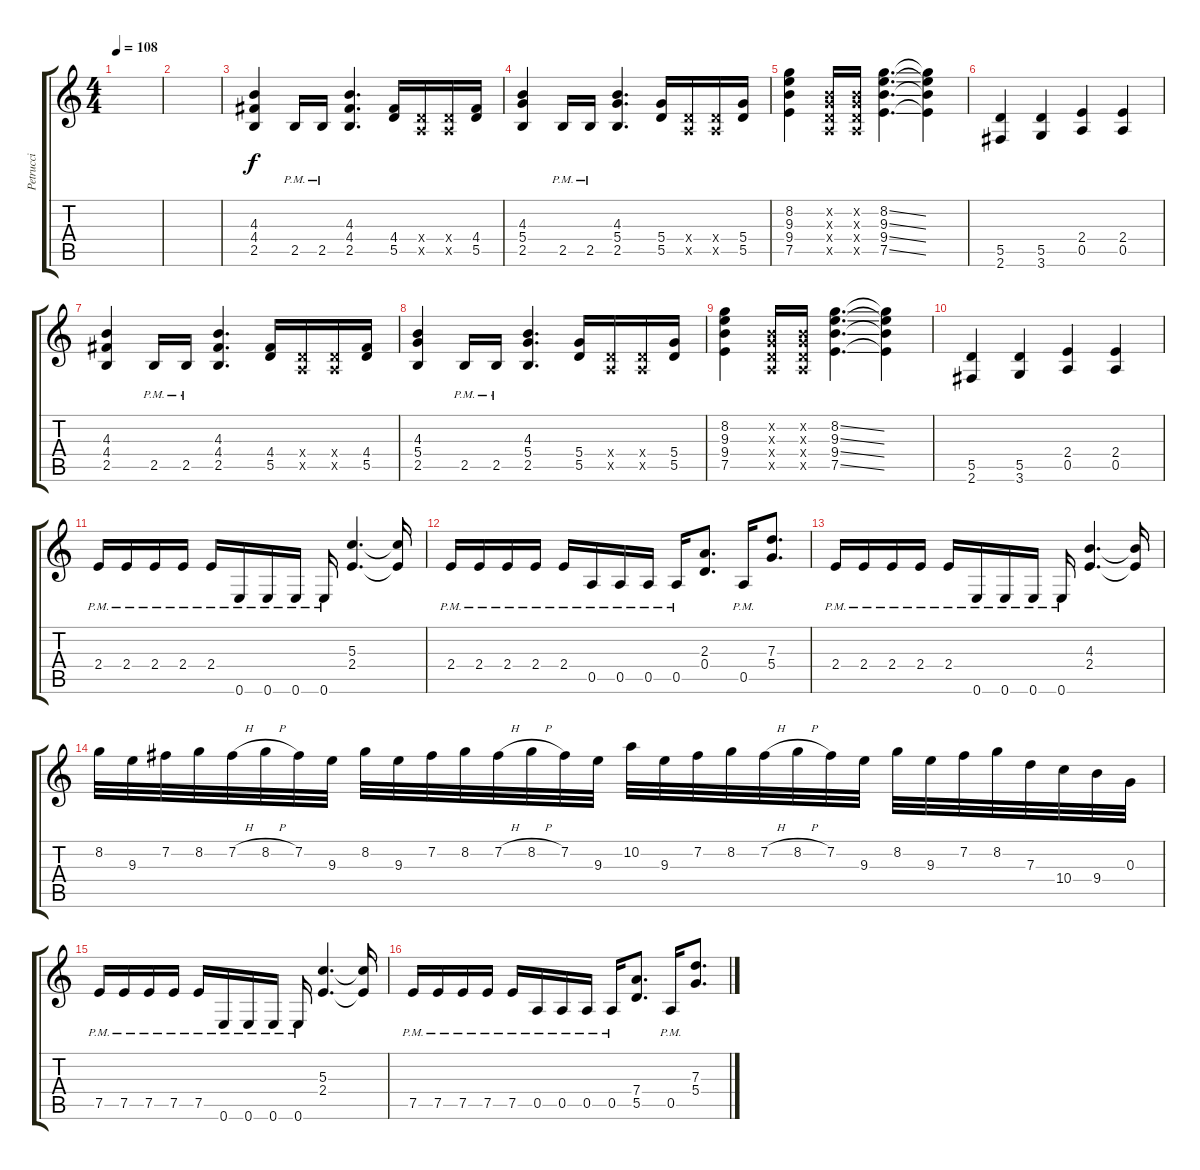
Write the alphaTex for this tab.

\track ("Petrucci" "Petrucci") {instrument distortionguitar}
\staff {score tabs}
\tuning (E4 B3 G3 D3 A2 E2) {hide}
\ts (4 4)
\tempo 108
\clef g2
\ks c
|
|
(4.3 4.4 2.5).4{volume 13} 2.5{pm}.16 2.5{pm}.16 (4.3 4.4 2.5).4{d} (4.4 5.5).16 (0.4{x} 0.5{x}).16 (0.4{x} 0.5{x}).16 (4.4 5.5).16 |
(4.3 5.4 2.5).4 2.5{pm}.16 2.5{pm}.16 (4.3 5.4 2.5).4{d} (5.4 5.5).16 (0.4{x} 0.5{x}).16 (0.4{x} 0.5{x}).16 (5.4 5.5).16 |
(8.2 9.3 9.4 7.5).4 (0.2{x} 0.3{x} 0.4{x} 0.5{x}).16 (0.2{x} 0.3{x} 0.4{x} 0.5{x}).16 (8.2{ss} 9.3{ss} 9.4{ss} 7.5{ss}).4{d} (8.2{t} 9.3{t} 9.4{t} 7.5{t}).4 |
(5.5 2.6).4 (5.5 3.6).4 (2.4 0.5).4 (2.4 0.5).4 |
(4.3 4.4 2.5).4 2.5{pm}.16 2.5{pm}.16 (4.3 4.4 2.5).4{d} (4.4 5.5).16 (0.4{x} 0.5{x}).16 (0.4{x} 0.5{x}).16 (4.4 5.5).16 |
(4.3 5.4 2.5).4 2.5{pm}.16 2.5{pm}.16 (4.3 5.4 2.5).4{d} (5.4 5.5).16 (0.4{x} 0.5{x}).16 (0.4{x} 0.5{x}).16 (5.4 5.5).16 |
(8.2 9.3 9.4 7.5).4 (0.2{x} 0.3{x} 0.4{x} 0.5{x}).16 (0.2{x} 0.3{x} 0.4{x} 0.5{x}).16 (8.2{ss} 9.3{ss} 9.4{ss} 7.5{ss}).4{d} (8.2{t} 9.3{t} 9.4{t} 7.5{t}).4 |
(5.5 2.6).4 (5.5 3.6).4 (2.4 0.5).4 (2.4 0.5).4 |
2.4{pm}.16 2.4{pm}.16 2.4{pm}.16 2.4{pm}.16 2.4{pm}.16 0.6{pm}.16 0.6{pm}.16 0.6{pm}.16 0.6{pm}.16 (5.3 2.4).4{d} (5.3{t} 2.4{t}).16 |
2.4{pm}.16 2.4{pm}.16 2.4{pm}.16 2.4{pm}.16 2.4{pm}.16 0.5{pm}.16 0.5{pm}.16 0.5{pm}.16 0.5{pm}.16 (2.3 0.4).8{d} 0.5{pm}.16 (7.3 5.4).8{d} |
2.4{pm}.16 2.4{pm}.16 2.4{pm}.16 2.4{pm}.16 2.4{pm}.16 0.6{pm}.16 0.6{pm}.16 0.6{pm}.16 0.6{pm}.16 (4.3 2.4).4{d} (4.3{t} 2.4{t}).16 |
8.2.32 9.3.32 7.2.32 8.2.32 7.2{h}.32 8.2{h}.32 7.2.32 9.3.32 8.2.32 9.3.32 7.2.32 8.2.32 7.2{h}.32 8.2{h}.32 7.2.32 9.3.32 10.2.32 9.3.32 7.2.32 8.2.32 7.2{h}.32 8.2{h}.32 7.2.32 9.3.32 8.2.32 9.3.32 7.2.32 8.2.32 7.3.32 10.4.32 9.4.32 0.3.32 |
7.5{pm}.16 7.5{pm}.16 7.5{pm}.16 7.5{pm}.16 7.5{pm}.16 0.6{pm}.16 0.6{pm}.16 0.6{pm}.16 0.6{pm}.16 (5.3 2.4).4{d} (5.3{t} 2.4{t}).16 |
7.5{pm}.16 7.5{pm}.16 7.5{pm}.16 7.5{pm}.16 7.5{pm}.16 0.5{pm}.16 0.5{pm}.16 0.5{pm}.16 0.5{pm}.16 (7.4 5.5).8{d} 0.5{pm}.16 (7.3 5.4).8{d}
